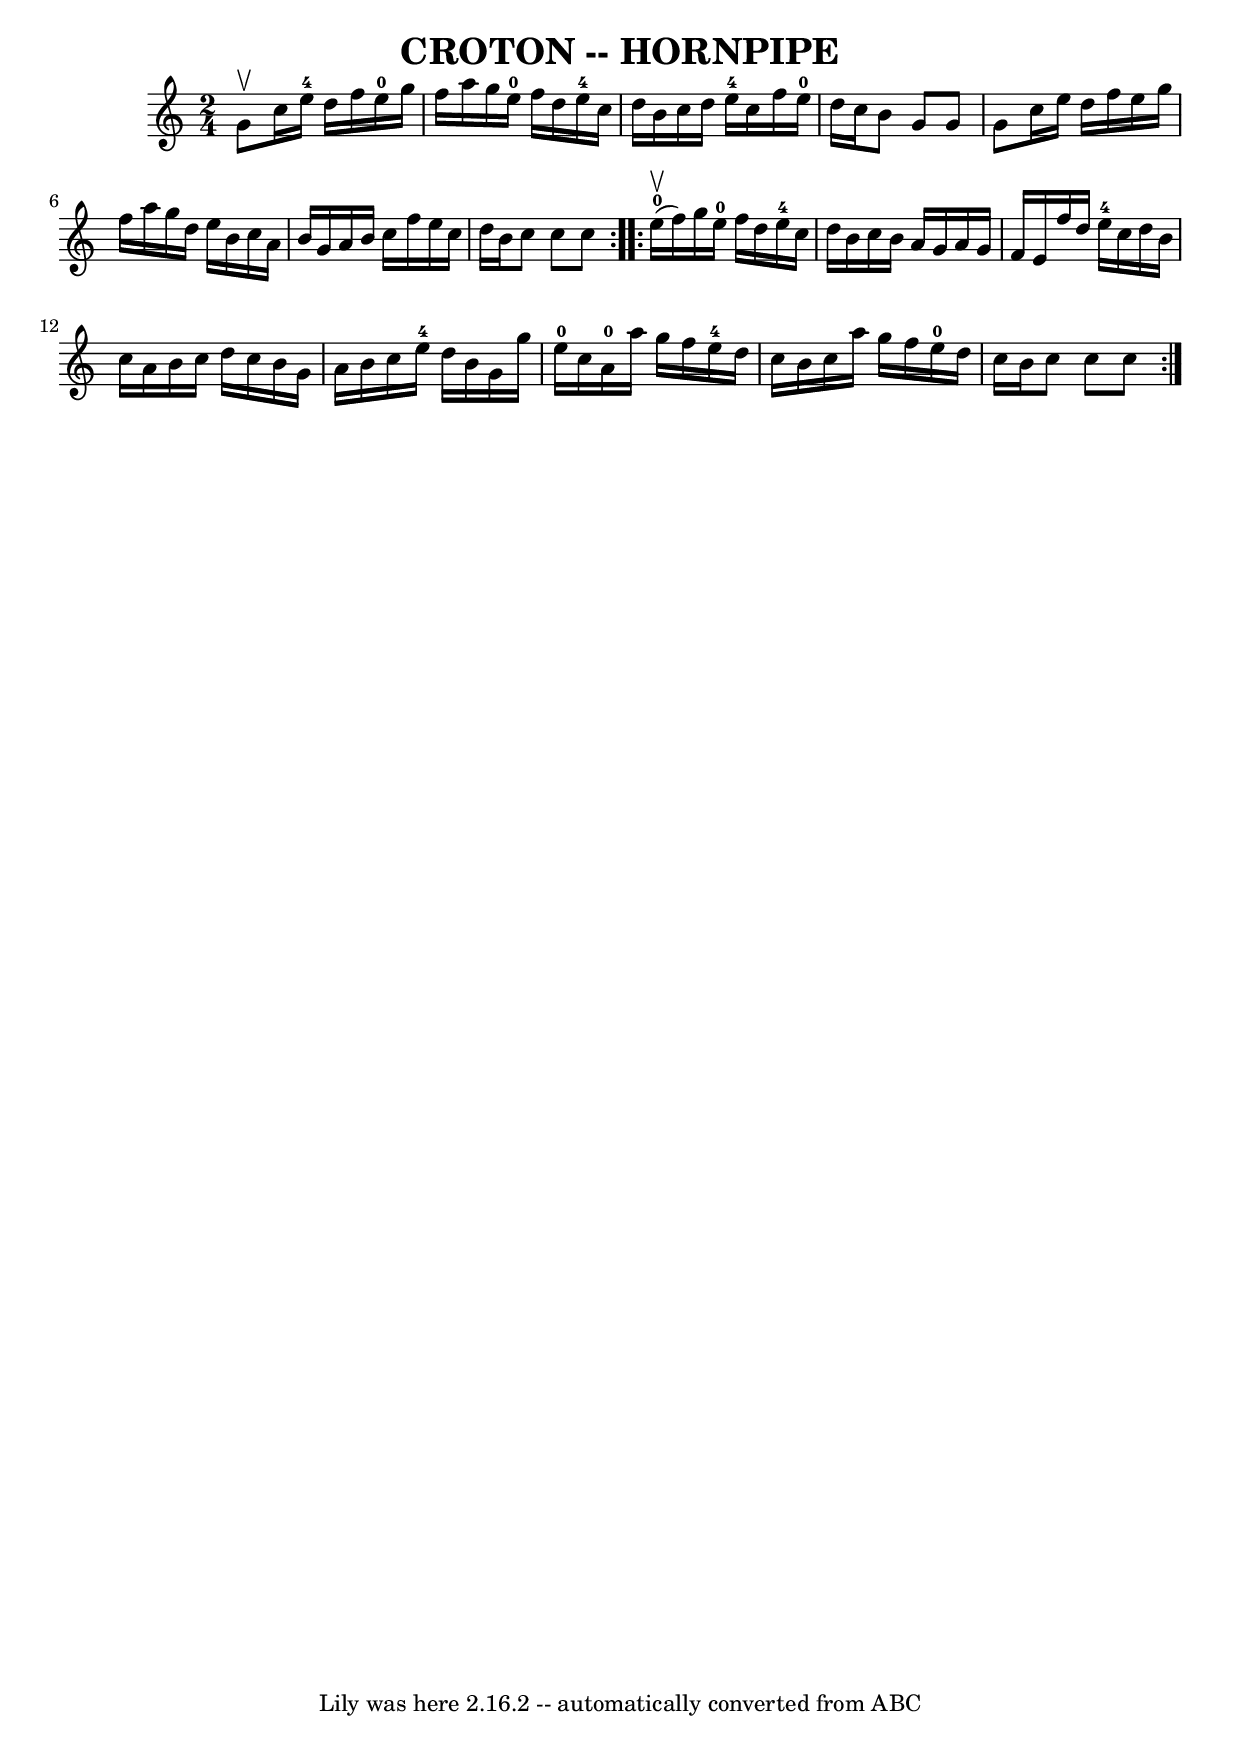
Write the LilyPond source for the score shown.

\version "2.7.40"
\include "Mammoth.ily"
\header {
	book = "Ryan's Mammoth Collection of Fiddle Tunes"
	crossRefNumber = "1"
	footnotes = ""
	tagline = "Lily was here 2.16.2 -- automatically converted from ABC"
	title = "CROTON -- HORNPIPE"
}
voicedefault =  {
\set Score.defaultBarType = "empty"

\repeat volta 2 {
\time 2/4 \key c \major g'8^\upbow       |
 c''16 e''16-4   
d''16 f''16 e''16-0 g''16 f''16 a''16    |
 g''16    
e''16-0 f''16 d''16 e''16-4 c''16 d''16 b'16    
|
 c''16 d''16 e''16-4 c''16 f''16 e''16-0 d''16  
 c''16    |
 b'8 g'8 g'8 g'8    |
     |
 c''16 
 e''16 d''16 f''16 e''16 g''16 f''16 a''16    |
   
g''16 d''16 e''16 b'16 c''16 a'16 b'16 g'16    |
   
a'16 b'16 c''16 f''16 e''16 c''16 d''16 b'16    |
   
c''8 c''8 c''8    }     \repeat volta 2 { e''16-0(^\upbow   
f''16)       |
 g''16 e''16-0 f''16 d''16 e''16-4 
 c''16 d''16 b'16    |
 c''16 b'16 a'16 g'16 a'16    
g'16 f'16 e'16    |
 f''16 d''16 e''16-4 c''16    
d''16 b'16 c''16 a'16    |
 b'16 c''16 d''16 c''16    
b'16 g'16 a'16 b'16    |
     |
 c''16 e''16-4   
d''16 b'16 g'16 g''16 e''16-0 c''16    |
 a'16-0  
 a''16 g''16 f''16 e''16-4 d''16 c''16 b'16    |
   
c''16 a''16 g''16 f''16 e''16-0 d''16 c''16 b'16    
|
 c''8 c''8 c''8    }   
}

\score{
    <<

	\context Staff="default"
	{
	    \voicedefault 
	}

    >>
	\layout {
	}
	\midi {}
}
